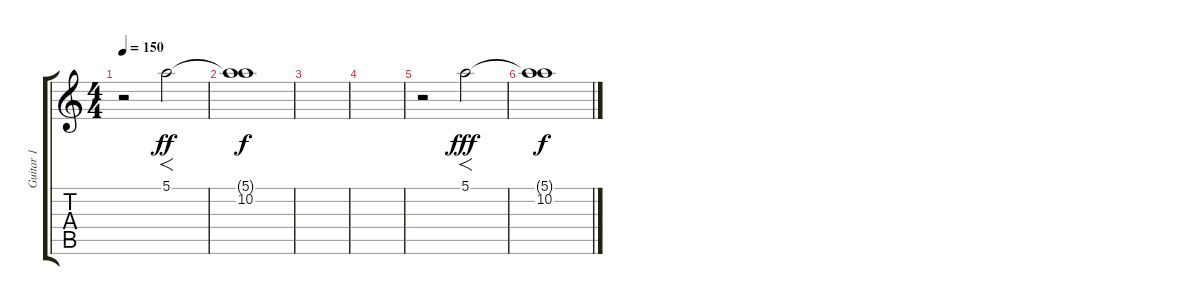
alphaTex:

\track ("Guitar 1" "Guitar 1") {instrument distortionguitar}
\staff {score tabs}
\tuning (E4 B3 G3 D3 A2 D2) {hide}
\ts (4 4)
\tempo 150
\clef g2
\ks c
r.2{dy f volume 13} 5.1.2{f dy ff} |
(5.1{t} 10.2).1{dy f volume 0} |
|
|
r.2{volume 13} 5.1.2{f dy fff} |
(5.1{t} 10.2).1{dy f volume 0}
